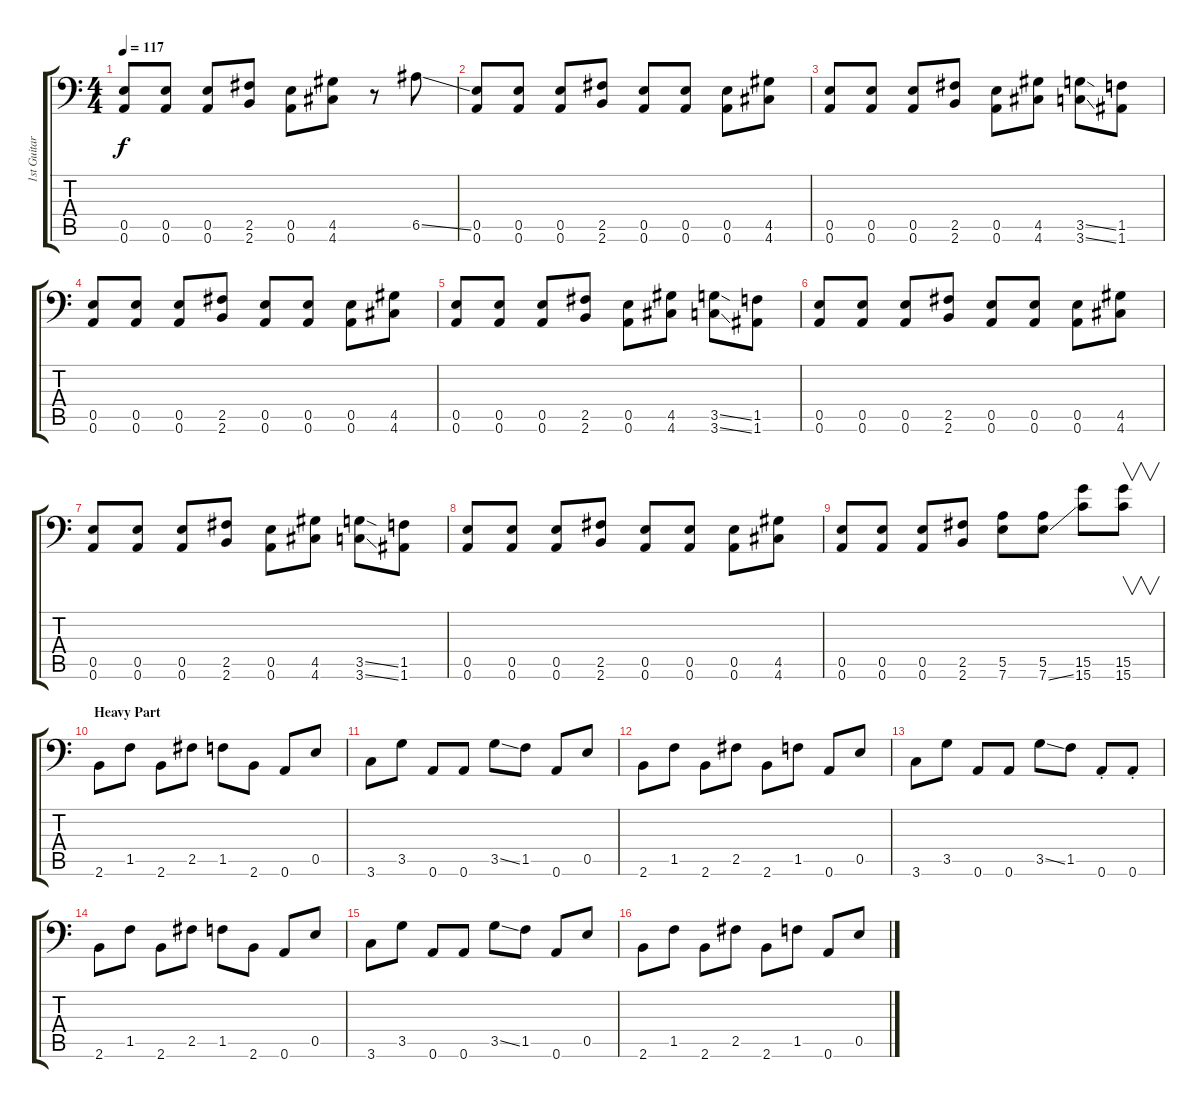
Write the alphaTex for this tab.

\track ("1st Guitar (with a nice effect)" "1st Guitar") {instrument acousticbass}
\staff {score tabs}
\tuning (E4 B3 G3 A2 E2 A1) {hide}
\ts (4 4)
\tempo 117
\clef f4
\ks c
(0.5 0.6).8{dy f} (0.5 0.6).8 (0.5 0.6).8 (2.5 2.6).8 (0.5 0.6).8 (4.5 4.6).8 r.8 6.5{ss}.8 |
(0.5 0.6).8 (0.5 0.6).8 (0.5 0.6).8 (2.5 2.6).8 (0.5 0.6).8 (0.5 0.6).8 (0.5 0.6).8 (4.5 4.6).8 |
(0.5 0.6).8 (0.5 0.6).8 (0.5 0.6).8 (2.5 2.6).8 (0.5 0.6).8 (4.5 4.6).8 (3.5{ss} 3.6{ss}).8 (1.5 1.6).8 |
(0.5 0.6).8 (0.5 0.6).8 (0.5 0.6).8 (2.5 2.6).8 (0.5 0.6).8 (0.5 0.6).8 (0.5 0.6).8 (4.5 4.6).8 |
(0.5 0.6).8 (0.5 0.6).8 (0.5 0.6).8 (2.5 2.6).8 (0.5 0.6).8 (4.5 4.6).8 (3.5{ss} 3.6{ss}).8 (1.5 1.6).8 |
(0.5 0.6).8 (0.5 0.6).8 (0.5 0.6).8 (2.5 2.6).8 (0.5 0.6).8 (0.5 0.6).8 (0.5 0.6).8 (4.5 4.6).8 |
(0.5 0.6).8 (0.5 0.6).8 (0.5 0.6).8 (2.5 2.6).8 (0.5 0.6).8 (4.5 4.6).8 (3.5{ss} 3.6{ss}).8 (1.5 1.6).8 |
(0.5 0.6).8 (0.5 0.6).8 (0.5 0.6).8 (2.5 2.6).8 (0.5 0.6).8 (0.5 0.6).8 (0.5 0.6).8 (4.5 4.6).8 |
(0.5 0.6).8 (0.5 0.6).8 (0.5 0.6).8 (2.5 2.6).8 (5.5 7.6).8{volume 13 instrument distortionguitar} (5.5 7.6{ss}).8 (15.5 15.6).8 (15.5 15.6).8{v} |
\section ("" "Heavy Part")
2.6.8 1.5.8 2.6.8 2.5.8 1.5.8 2.6.8 0.6.8 0.5.8 |
3.6.8 3.5.8 0.6.8 0.6.8 3.5{ss}.8 1.5.8 0.6.8 0.5.8 |
2.6.8 1.5.8 2.6.8 2.5.8 2.6.8 1.5.8 0.6.8 0.5.8 |
3.6.8 3.5.8 0.6.8 0.6.8 3.5{ss}.8 1.5.8 0.6{st}.8 0.6{st}.8 |
2.6.8 1.5.8 2.6.8 2.5.8 1.5.8 2.6.8 0.6.8 0.5.8 |
3.6.8 3.5.8 0.6.8 0.6.8 3.5{ss}.8 1.5.8 0.6.8 0.5.8 |
2.6.8 1.5.8 2.6.8 2.5.8 2.6.8 1.5.8 0.6.8 0.5.8
